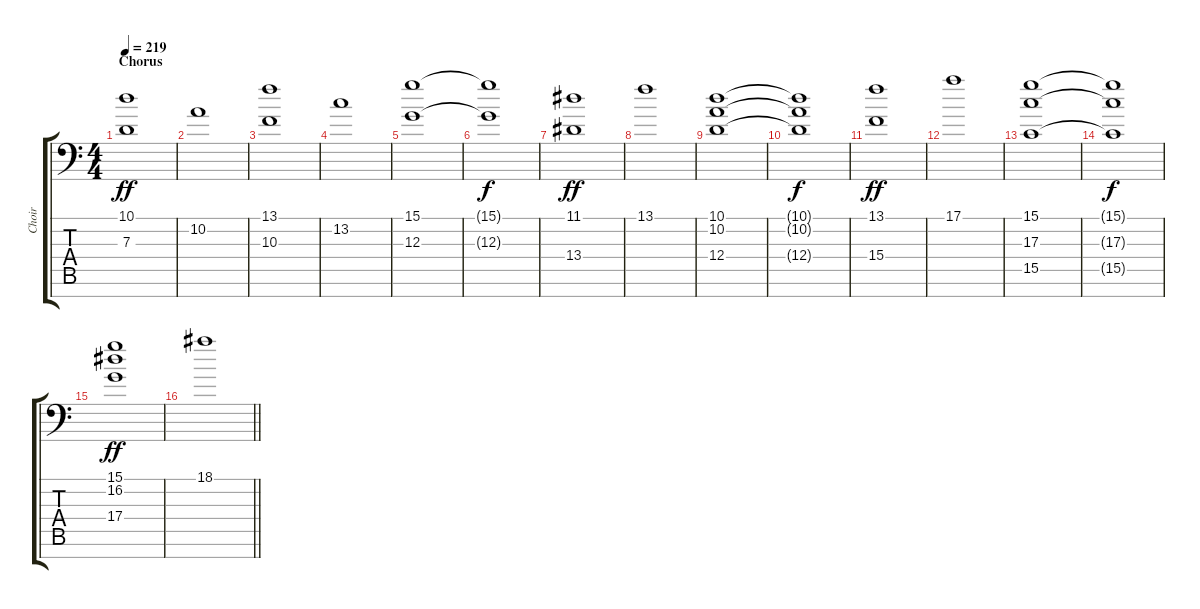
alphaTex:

\track ("Choir" "Choir") {instrument pad4choir}
\staff {score tabs}
\tuning (E4 B3 G3 D3 A2 E2 C-1) {hide}
\ts (4 4)
\section ("" "Chorus")
\tempo 219
\clef f4
\ks c
(10.1 7.3).1{dy ff} |
10.2.1 |
(13.1 10.3).1 |
13.2.1 |
(15.1 12.3).1 |
(15.1{t} 12.3{t}).1{dy f} |
(11.1 13.4).1{dy ff} |
13.1.1 |
(10.1 10.2 12.4).1 |
(10.1{t} 10.2{t} 12.4{t}).1{dy f} |
(13.1 15.4).1{dy ff} |
17.1.1 |
(15.1 17.3 15.5).1 |
(15.1{t} 17.3{t} 15.5{t}).1{dy f} |
(15.1 16.2 17.4).1{dy ff} |
\barLineRight lightlight
18.1.1
